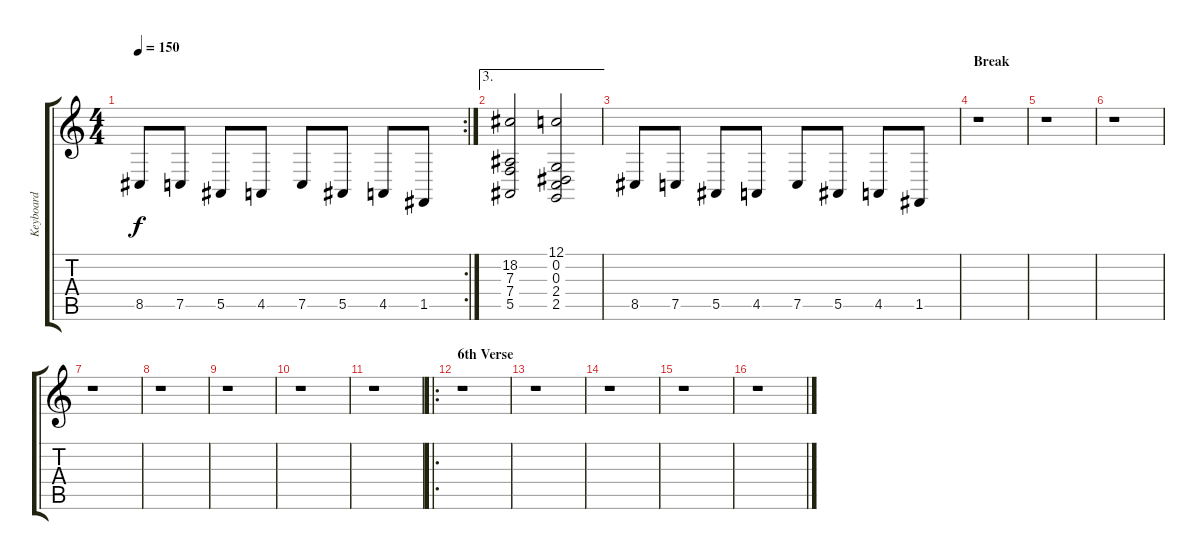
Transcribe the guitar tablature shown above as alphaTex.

\track ("Keyboard" "Keyboard") {instrument stringensemble1}
\staff {score tabs}
\tuning (C4 G3 Eb3 Bb2 F2 C2) {hide}
\rc 2
\ts (4 4)
\tempo 150
\clef g2
\ks c
8.5.8{dy f} 7.5.8 5.5.8 4.5.8 7.5.8 5.5.8 4.5.8 1.5.8 |
\ae 3
(18.2 7.3 7.4 5.5).2 (12.1 0.2 0.3 2.4 2.5).2 |
8.5.8 7.5.8 5.5.8 4.5.8 7.5.8 5.5.8 4.5.8 1.5.8 |
\section ("" "Break")
r.1 |
r.1 |
r.1 |
r.1 |
r.1 |
r.1 |
r.1 |
r.1 |
\ro
\section ("" "6th Verse")
r.1 |
r.1 |
r.1 |
r.1 |
r.1
